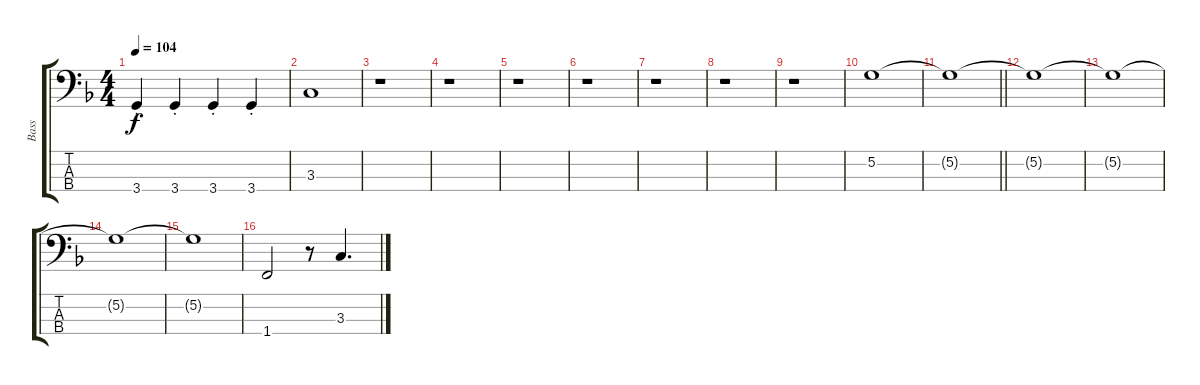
\track ("Bass" "Bass") {instrument electricbassfinger}
\staff {score tabs}
\tuning (G2 D2 A1 E1) {hide}
\ts (4 4)
\tempo 104
\clef f4
\ks f
3.4{st}.4{dy f} 3.4{st}.4 3.4{st}.4 3.4{st}.4 |
3.3.1 |
r.1 |
r.1 |
r.1 |
r.1 |
r.1 |
r.1 |
r.1 |
5.2.1 |
\barLineRight lightlight
5.2{t}.1 |
5.2{t}.1 |
5.2{t}.1 |
5.2{t}.1 |
5.2{t}.1 |
1.4.2 r.8 3.3.4{d}
